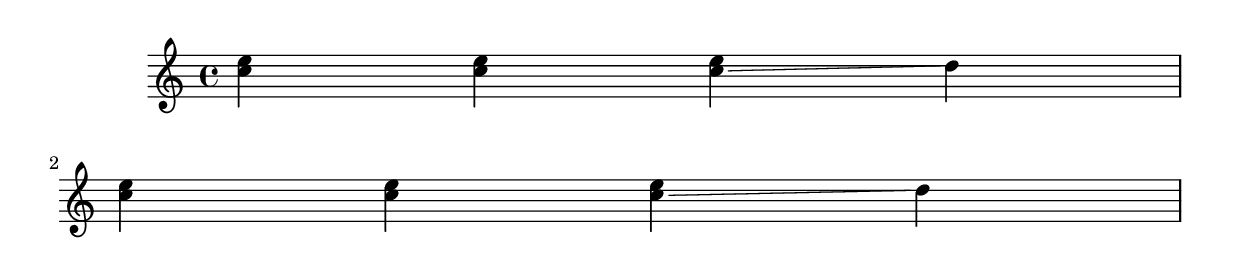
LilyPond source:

\version "2.16.0"

\header {

  texidoc = "
A glissando between chords should not interfere with line breaks.  In
this case, the music should be in two lines and there should be no
warning messages issued.  Also, the glissando should be printed.
"

}

theNotes = {
  <c e>4 <c e> <c e>
  \glissando
  d
}

\score {
  \new Staff {
    \relative c'' {
      \theNotes
      \break
      \theNotes
    }
  }
}
